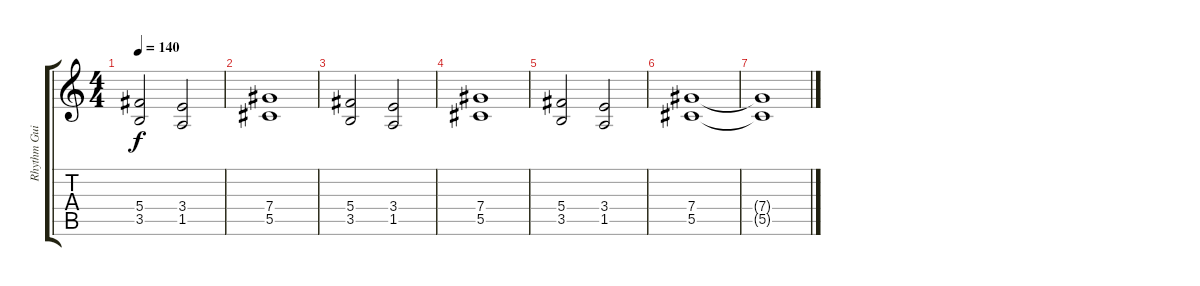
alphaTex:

\track ("Rhythm Guitar" "Rhythm Gui") {instrument distortionguitar}
\staff {score tabs}
\tuning (Eb4 Bb3 Gb3 Db3 Ab2 Eb2) {hide}
\ts (4 4)
\tempo 140
\clef g2
\ks c
(5.4 3.5).2{dy f} (3.4 1.5).2 |
(7.4 5.5).1 |
(5.4 3.5).2 (3.4 1.5).2 |
(7.4 5.5).1 |
(5.4 3.5).2 (3.4 1.5).2 |
(7.4 5.5).1 |
(7.4{t} 5.5{t}).1
